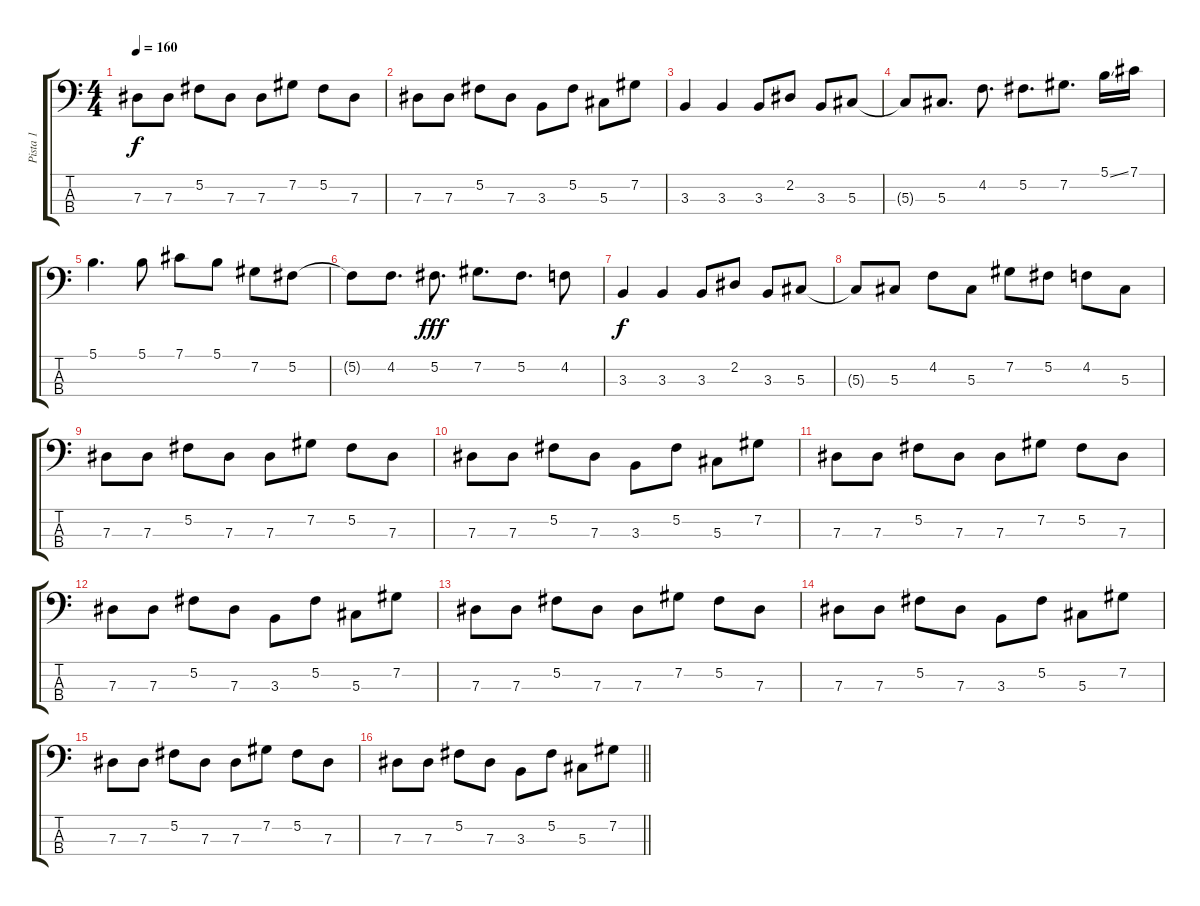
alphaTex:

\track ("Pista 1" "Pista 1") {instrument electricbassfinger}
\staff {score tabs}
\tuning (Gb2 Db2 Ab1 Eb1) {hide}
\ts (4 4)
\tempo 160
\clef f4
\ks c
7.3.8{dy f} 7.3.8 5.2.8 7.3.8 7.3.8 7.2.8 5.2.8 7.3.8 |
7.3.8 7.3.8 5.2.8 7.3.8 3.3.8 5.2.8 5.3.8 7.2.8 |
3.3.4 3.3.4 3.3.8 2.2.8 3.3.8 5.3.8 |
5.3{t}.8 5.3.8{d} 4.2.8{d} 5.2.8{d} 7.2.8{d} 5.1{ss}.16 7.1.16 |
5.1.4{d} 5.1.8 7.1.8 5.1.8 7.2.8 5.2.8 |
5.2{t}.8 4.2.8{d} 5.2.8{d dy fff} 7.2.8{d} 5.2.8{d} 4.2.8 |
3.3.4{dy f} 3.3.4 3.3.8 2.2.8 3.3.8 5.3.8 |
5.3{t}.8 5.3.8 4.2.8 5.3.8 7.2.8 5.2.8 4.2.8 5.3.8 |
7.3.8 7.3.8 5.2.8 7.3.8 7.3.8 7.2.8 5.2.8 7.3.8 |
7.3.8 7.3.8 5.2.8 7.3.8 3.3.8 5.2.8 5.3.8 7.2.8 |
7.3.8 7.3.8 5.2.8 7.3.8 7.3.8 7.2.8 5.2.8 7.3.8 |
7.3.8 7.3.8 5.2.8 7.3.8 3.3.8 5.2.8 5.3.8 7.2.8 |
7.3.8 7.3.8 5.2.8 7.3.8 7.3.8 7.2.8 5.2.8 7.3.8 |
7.3.8 7.3.8 5.2.8 7.3.8 3.3.8 5.2.8 5.3.8 7.2.8 |
7.3.8 7.3.8 5.2.8 7.3.8 7.3.8 7.2.8 5.2.8 7.3.8 |
\barLineRight lightlight
7.3.8 7.3.8 5.2.8 7.3.8 3.3.8 5.2.8 5.3.8 7.2.8
